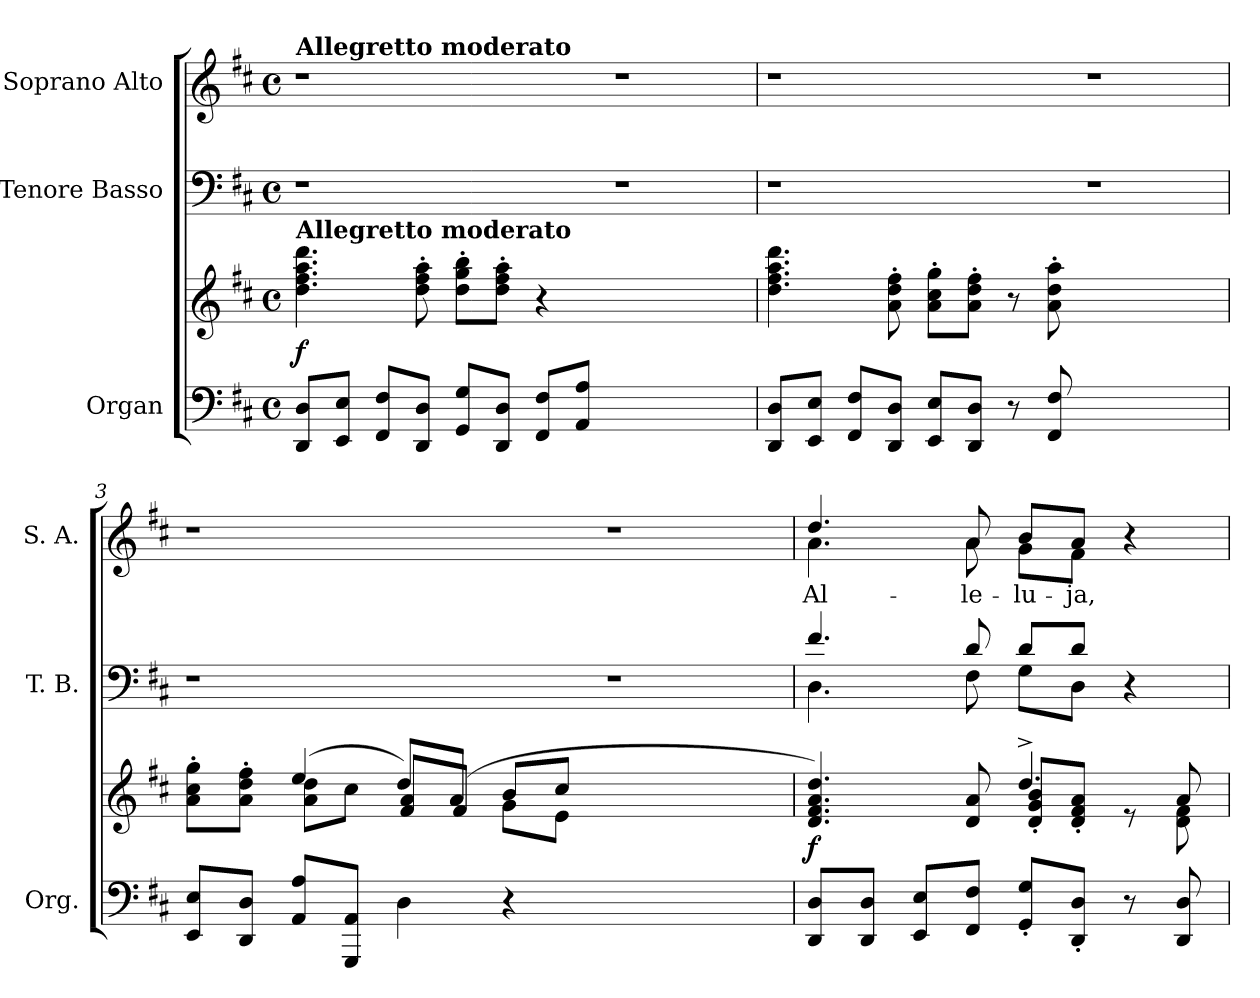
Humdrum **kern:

**kern	**kern	**dynam	**kern	**kern	**text
*part3	*part3	*part3	*part2	*part1	*part1
*staff4	*staff3	*staff3/4	*staff2	*staff1	*staff1
*I"Organ	*	*	*I"Tenore Basso	*I"Soprano Alto	*
*I'Org.	*	*	*I'T. B.	*I'S. A.	*
!!LO:PB:g=z
*clefF4	*clefG2	*	*clefF4	*clefG2	*
*k[f#c#]	*k[f#c#]	*	*k[f#c#]	*k[f#c#]	*
*D:	*D:	*	*D:	*D:	*
*M4/4	*M4/4	*	*M4/4	*M4/4	*
*met(c)	*met(c)	*	*met(c)	*met(c)	*
*MM100	*MM100	*	*MM100	*MM100	*
=1	=1	=1	=1	=1	=1
!	!	!	!	!LO:TX:a:B:t=Allegretto moderato	!
!	!LO:TX:a:B:t=Allegretto moderato	!	!	!	!
8DDi/ 8Di/L	4.ddi\ 4.ff#i 4.aai 4.dddi	f	1r	1r	.
8EEi/ 8Ei/J	.	.	.	.	.
8FF#i/ 8F#i/L	.	.	.	.	.
8DDi/ 8Di/J	8ddi\' 8ff#i' 8aai'	.	.	.	.
8GGi/ 8Gi/L	8ddi'\ 8ggi'\ 8bbi'\L	.	.	.	.
8DDi/ 8Di/J	8ddi'\ 8ff#i'\ 8aai'\J	.	.	.	.
8FF#i/ 8F#i/L	4r	.	.	.	.
8AAi/ 8Ai/J	.	.	.	.	.
1ryy	1ryy	.	1r	1r	.
=2	=2	=2	=2	=2	=2
8DDi/ 8Di/L	4.ddi\ 4.ff#i 4.aai 4.dddi	.	1r	1r	.
8EEi/ 8Ei/J	.	.	.	.	.
8FF#i/ 8F#i/L	.	.	.	.	.
8DDi/ 8Di/J	8ai\' 8ddi' 8ff#i'	.	.	.	.
8EEi/ 8Ei/L	8ai'\ 8cc#i'\ 8ggi'\L	.	.	.	.
8DDi/ 8Di/J	8ai'\ 8ddi'\ 8ff#i'\J	.	.	.	.
8r	8r	.	.	.	.
8FF#i/ 8F#i	8ai\' 8ddi' 8aai'	.	.	.	.
1ryy	1ryy	.	1r	1r	.
=3	=3	=3	=3	=3	=3
*	*^	*	*	*	*
8EEi/ 8Ei/L	4ryy	8ai'\ 8cc#i'\ 8ggi'\L	.	1r	1r	.
8DDi/ 8Di/J	.	8ai'\ 8ddi'\ 8ff#i'\J	.	.	.	.
8AAi/ 8Ai/L	(4eei/	8ai\ 8ddi\L	.	.	.	.
8GGGi/ 8AAi/J	.	8cc#i\J	.	.	.	.
4Di\	8ddi/L)	8f#i/ 8ai/L	.	.	.	.
.	(8ai/J	8f#i/J	.	.	.	.
4r	8bi/L	8gi\L	.	.	.	.
.	8cc#i/J	8ei\J	.	.	.	.
1ryy	1ryy	1ryy	.	1r	1r	.
=4	=4	=4	=4	=4	=4	=4
*	*	*	*	*^	*	*
!	!	!	!	!	!	!	!LO:LY:b:color=#000000
*	*	*	*	*	*	*^	*
8DDi/ 8Di/L	4.di/ 4.f#i 4.ai 4.ddi)	2ryy	f	4.f#i/	4.Di\	4.ddi/	4.ai\	Al-
8DDi/ 8Di/J	.	.	.	.	.	.	.	.
8EEi/ 8Ei/L	.	.	.	.	.	.	.	.
!	!	!	!	!	!	!	!	!LO:LY:b:color=#000000
8FF#i/ 8F#i/J	8di/ 8ai	.	.	8di/	8F#i\	8ai/	8ai\	-le-
!	!	!	!	!	!	!	!	!LO:LY:b:color=#000000
8GGi'/ 8Gi'/L	4.dd^i/	8di'/ 8gi'/ 8bi'/L	.	8di/L	8Gi\L	8bi/L	8gi\L	-lu-
!	!	!	!	!	!	!	!	!LO:LY:b:color=#000000
8DDi'/ 8Di'/J	.	8di'/ 8f#i'/ 8ai'/J	.	8di/J	8Di\J	8ai/J	8f#i\J	-ja,
8r	.	8r	.	4r	4ryy	4r	4ryy	.
8DDi/ 8Di	8ai/	8di\ 8f#i	.	.	.	.	.	.
*	*v	*v	*	*	*	*v	*v	*
*	*	*	*v	*v	*	*
=	=	=	=	=	=
*-	*-	*-	*-	*-	*-
